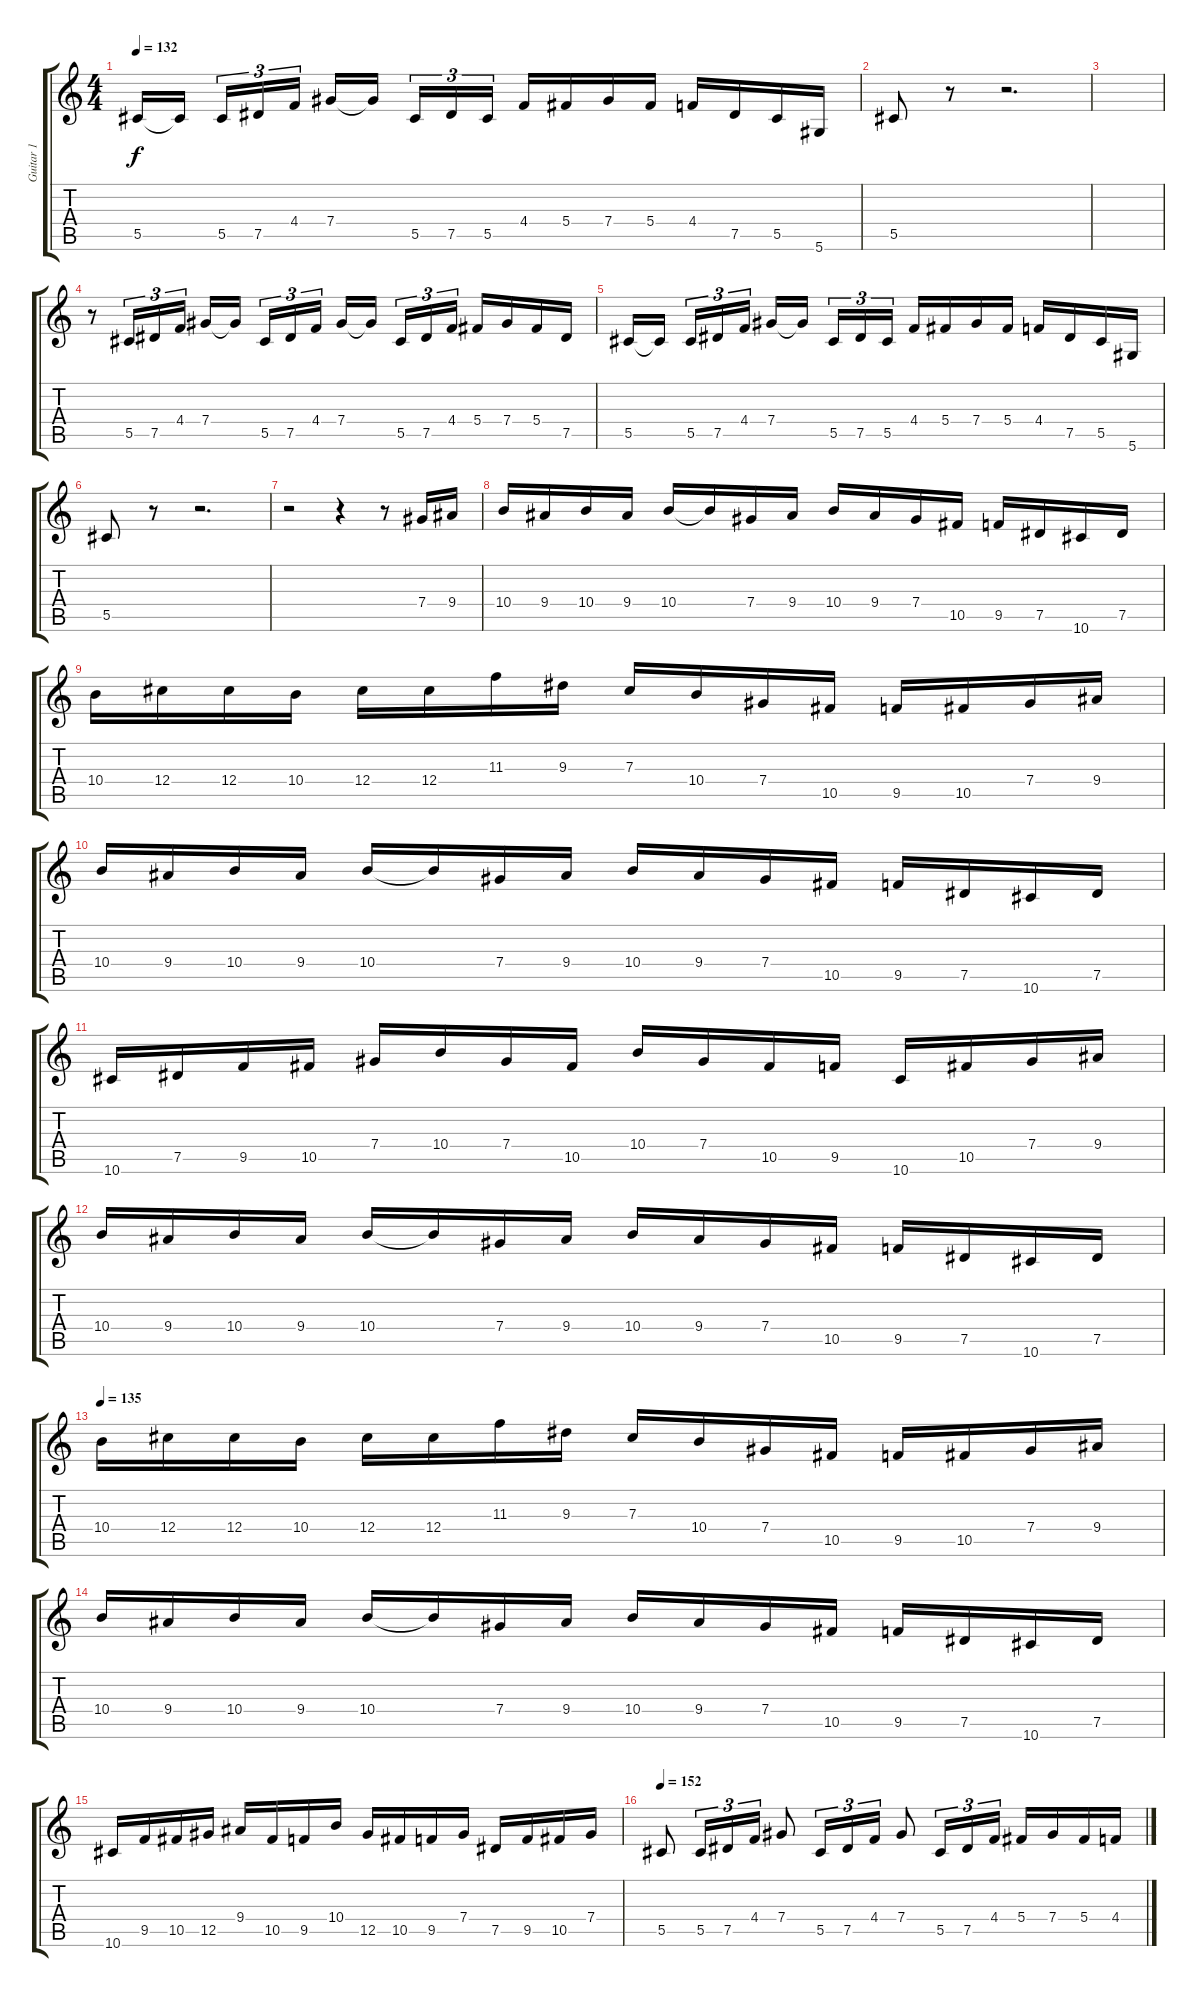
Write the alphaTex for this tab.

\track ("Guitar 1" "Guitar 1") {instrument distortionguitar}
\staff {score tabs}
\tuning (Eb4 Bb3 Gb3 Db3 Ab2 Eb2) {hide}
\ts (4 4)
\tempo 132
\clef g2
\ks c
5.5.16{dy f} 5.5{t}.16 5.5.16{tu (3 2)} 7.5.16{tu (3 2)} 4.4.16{tu (3 2)} 7.4.16 7.4{t}.16 5.5.16{tu (3 2)} 7.5.16{tu (3 2)} 5.5.16{tu (3 2)} 4.4.16 5.4.16 7.4.16 5.4.16 4.4.16 7.5.16 5.5.16 5.6.16 |
5.5.8 r.8 r.2{d} |
|
r.8 5.5.16{tu (3 2)} 7.5.16{tu (3 2)} 4.4.16{tu (3 2)} 7.4.16 7.4{t}.16 5.5.16{tu (3 2)} 7.5.16{tu (3 2)} 4.4.16{tu (3 2)} 7.4.16 7.4{t}.16 5.5.16{tu (3 2)} 7.5.16{tu (3 2)} 4.4.16{tu (3 2)} 5.4.16 7.4.16 5.4.16 7.5.16 |
5.5.16 5.5{t}.16 5.5.16{tu (3 2)} 7.5.16{tu (3 2)} 4.4.16{tu (3 2)} 7.4.16 7.4{t}.16 5.5.16{tu (3 2)} 7.5.16{tu (3 2)} 5.5.16{tu (3 2)} 4.4.16 5.4.16 7.4.16 5.4.16 4.4.16 7.5.16 5.5.16 5.6.16 |
5.5.8 r.8 r.2{d} |
r.2 r.4 r.8 7.4.16 9.4.16 |
10.4.16 9.4.16 10.4.16 9.4.16 10.4.16 10.4{t}.16 7.4.16 9.4.16 10.4.16 9.4.16 7.4.16 10.5.16 9.5.16 7.5.16 10.6.16 7.5.16 |
10.4.16 12.4.16 12.4.16 10.4.16 12.4.16 12.4.16 11.3.16 9.3.16 7.3.16 10.4.16 7.4.16 10.5.16 9.5.16 10.5.16 7.4.16 9.4.16 |
10.4.16 9.4.16 10.4.16 9.4.16 10.4.16 10.4{t}.16 7.4.16 9.4.16 10.4.16 9.4.16 7.4.16 10.5.16 9.5.16 7.5.16 10.6.16 7.5.16 |
10.6.16 7.5.16 9.5.16 10.5.16 7.4.16 10.4.16 7.4.16 10.5.16 10.4.16 7.4.16 10.5.16 9.5.16 10.6.16 10.5.16 7.4.16 9.4.16 |
10.4.16 9.4.16 10.4.16 9.4.16 10.4.16 10.4{t}.16 7.4.16 9.4.16 10.4.16 9.4.16 7.4.16 10.5.16 9.5.16 7.5.16 10.6.16 7.5.16 |
\tempo 135
10.4.16 12.4.16 12.4.16 10.4.16 12.4.16 12.4.16 11.3.16 9.3.16 7.3.16 10.4.16 7.4.16 10.5.16 9.5.16 10.5.16 7.4.16 9.4.16 |
10.4.16 9.4.16 10.4.16 9.4.16 10.4.16 10.4{t}.16 7.4.16 9.4.16 10.4.16 9.4.16 7.4.16 10.5.16 9.5.16 7.5.16 10.6.16 7.5.16 |
10.6.16 9.5.16 10.5.16 12.5.16 9.4.16 10.5.16 9.5.16 10.4.16 12.5.16 10.5.16 9.5.16 7.4.16 7.5.16 9.5.16 10.5.16 7.4.16 |
\tempo 152
5.5.8 5.5.16{tu (3 2)} 7.5.16{tu (3 2)} 4.4.16{tu (3 2)} 7.4.8 5.5.16{tu (3 2)} 7.5.16{tu (3 2)} 4.4.16{tu (3 2)} 7.4.8 5.5.16{tu (3 2)} 7.5.16{tu (3 2)} 4.4.16{tu (3 2)} 5.4.16 7.4.16 5.4.16 4.4.16
